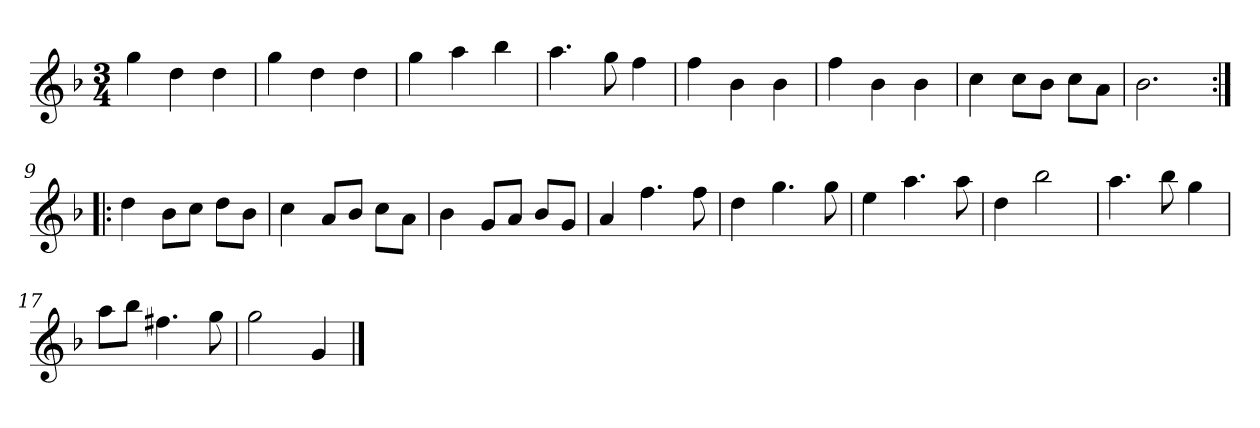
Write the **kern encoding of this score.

**kern
*part1
*staff1
*clefG2
*k[b-]
*G:dor
*M3/4
*MM120
=1
4gg
4dd
4dd
=2
4gg
4dd
4dd
=3
4gg
4aa
4bb-
=4
4.aa
8gg
4ff
=5
4ff
4b-
4b-
=6
4ff
4b-
4b-
=7
4cc
8cc\L
8b-\J
8cc\L
8a\J
=8
2.b-
=9:|!|:
4dd
8b-\L
8cc\J
8dd\L
8b-\J
=10
4cc
8a/L
8b-/J
8cc\L
8a\J
=11
4b-
8g/L
8a/J
8b-/L
8g/J
=12
4a
4.ff
8ff
=13
4dd
4.gg
8gg
=14
4ee
4.aa
8aa
=15
4dd
2bb-
=16
4.aa
8bb-
4gg
=17
8aa\L
8bb-\J
4.ff#X
8gg
=18
2gg
4g
==
*-
